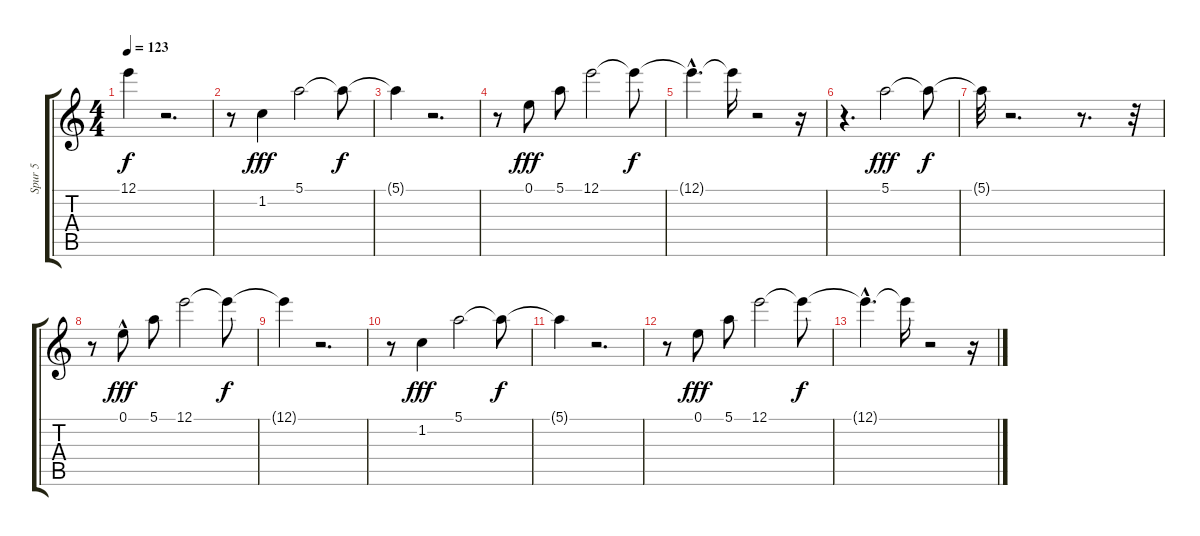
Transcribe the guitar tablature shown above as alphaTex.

\track ("Spur 5" "Spur 5") {instrument acousticguitarsteel}
\staff {score tabs}
\tuning (E4 B3 G3 D3 A2 E2) {hide}
\ts (4 4)
\tempo 123
\clef g2
\ks c
12.1{t}.4{dy f} r.2{d} |
r.8 1.2.4{dy fff} 5.1.2 5.1{t}.8{dy f} |
5.1{t}.4 r.2{d} |
r.8 0.1.8{dy fff} 5.1.8 12.1.2 12.1{t}.8{dy f} |
12.1{hac t}.4{d} 12.1{t}.16 r.2 r.16 |
r.4{d} 5.1.2{dy fff} 5.1{t}.8{dy f} |
5.1{t}.32 r.2{d} r.8{d} r.32 |
r.8 0.1{hac}.8{dy fff} 5.1.8 12.1.2 12.1{t}.8{dy f} |
12.1{t}.4 r.2{d} |
r.8 1.2.4{dy fff} 5.1.2 5.1{t}.8{dy f} |
5.1{t}.4 r.2{d} |
r.8 0.1.8{dy fff} 5.1.8 12.1.2 12.1{t}.8{dy f} |
12.1{hac t}.4{d} 12.1{t}.16 r.2 r.16
